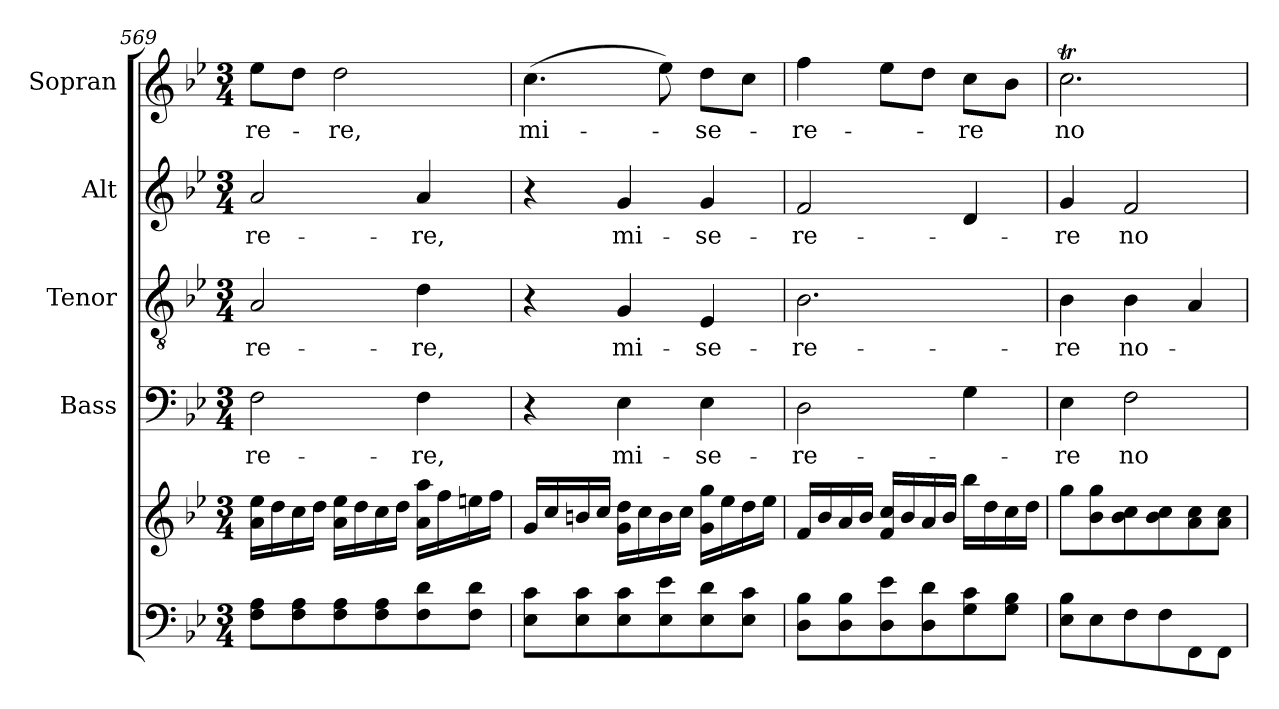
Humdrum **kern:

**kern	**kern	**kern	**text	**kern	**text	**kern	**text	**kern	**text
*part5	*part5	*part4	*part4	*part3	*part3	*part2	*part2	*part1	*part1
*staff6	*staff5	*staff4	*staff4	*staff3	*staff3	*staff2	*staff2	*staff1	*staff1
*	*	*I"Bass	*	*I"Tenor	*	*I"Alt	*	*I"Sopran	*
*	*	*I'B.	*	*I'T.	*	*I'A.	*	*I'S.	*
*clefF4	*clefG2	*clefF4	*	*clefGv2	*	*clefG2	*	*clefG2	*
*k[b-e-]	*k[b-e-]	*k[b-e-]	*	*k[b-e-]	*	*k[b-e-]	*	*k[b-e-]	*
*B-:	*B-:	*B-:	*	*B-:	*	*B-:	*	*B-:	*
*M3/4	*M3/4	*M3/4	*	*M3/4	*	*M3/4	*	*M3/4	*
=569	=569	=569	=569	=569	=569	=569	=569	=569	=569
!	!	!	!LO:LY:b	!	!LO:LY:b	!	!LO:LY:b	!	!LO:LY:b
8F\ 8A\L	16a\ 16ee-\LL	2F\	-re-	2A/	-re-	2a/	-re-	8ee-\L	-re-
.	16dd\	.	.	.	.	.	.	.	.
8F\ 8A\	16cc\	.	.	.	.	.	.	8dd\J	.
.	16dd\JJ	.	.	.	.	.	.	.	.
!	!	!	!	!	!	!	!	!	!LO:LY:b
8F\ 8A\	16a\ 16ee-\LL	.	.	.	.	.	.	2dd\	-re,
.	16dd\	.	.	.	.	.	.	.	.
8F\ 8A\	16cc\	.	.	.	.	.	.	.	.
.	16dd\JJ	.	.	.	.	.	.	.	.
!	!	!	!LO:LY:b	!	!LO:LY:b	!	!LO:LY:b	!	!
8F\ 8d\	16a\ 16aa\LL	4F\	-re,	4d\	-re,	4a/	-re,	.	.
.	16ff\	.	.	.	.	.	.	.	.
8F\ 8d\J	16een\	.	.	.	.	.	.	.	.
.	16ff\JJ	.	.	.	.	.	.	.	.
=570	=570	=570	=570	=570	=570	=570	=570	=570	=570
!	!	!	!	!	!	!	!	!	!LO:LY:b
8E-\ 8c\L	16g/LL	4r	.	4r	.	4r	.	(>4.cc\	mi-
.	16cc/	.	.	.	.	.	.	.	.
8E-\ 8c\	16bn/	.	.	.	.	.	.	.	.
.	16cc/JJ	.	.	.	.	.	.	.	.
!	!	!	!LO:LY:b	!	!LO:LY:b	!	!LO:LY:b	!	!
8E-\ 8c\	16g\ 16dd\LL	4E-\	mi-	4G/	mi-	4g/	mi-	.	.
.	16cc\	.	.	.	.	.	.	.	.
8E-\ 8e-\	16b\	.	.	.	.	.	.	8ee-\)	.
.	16cc\JJ	.	.	.	.	.	.	.	.
!	!	!	!LO:LY:b	!	!LO:LY:b	!	!LO:LY:b	!	!LO:LY:b
8E-\ 8d\	16g\ 16gg\LL	4E-\	-se-	4E-/	-se-	4g/	-se-	8dd\L	-se-
.	16ee-\	.	.	.	.	.	.	.	.
8E-\ 8c\J	16dd\	.	.	.	.	.	.	8cc\J	.
.	16ee-\JJ	.	.	.	.	.	.	.	.
=571	=571	=571	=571	=571	=571	=571	=571	=571	=571
!	!	!	!LO:LY:b	!	!LO:LY:b	!	!LO:LY:b	!	!LO:LY:b
8D\ 8B-\L	16f/LL	2D\	-re-	2.B-\	-re-	2f/	-re-	4ff\	-re-
.	16b-/	.	.	.	.	.	.	.	.
8D\ 8B-\	16a/	.	.	.	.	.	.	.	.
.	16b-/JJ	.	.	.	.	.	.	.	.
8D\ 8e-\	16f/ 16cc/LL	.	.	.	.	.	.	8ee-\L	.
.	16b-/	.	.	.	.	.	.	.	.
8D\ 8d\	16a/	.	.	.	.	.	.	8dd\J	.
.	16b-/JJ	.	.	.	.	.	.	.	.
!	!	!	!	!	!	!	!	!	!LO:LY:b
8G\ 8c\	16bb-\LL	4G\	.	.	.	4d/	.	8cc\L	-re
.	16dd\	.	.	.	.	.	.	.	.
8G\ 8B-\J	16cc\	.	.	.	.	.	.	8b-\J	.
.	16dd\JJ	.	.	.	.	.	.	.	.
!!LO:LB:g=z
=572	=572	=572	=572	=572	=572	=572	=572	=572	=572
!	!	!	!LO:LY:b	!	!LO:LY:b	!	!LO:LY:b	!	!LO:LY:b
8E-\ 8B-\L	8gg\L	4E-\	-re	4B-\	-re	4g/	-re	2.ccT\	no-
8E-\	8b-\ 8gg\	.	.	.	.	.	.	.	.
!	!	!	!LO:LY:b	!	!LO:LY:b	!	!LO:LY:b	!	!
8F\	8b-\ 8cc\	2F\	no-	4B-\	no-	2f/	no-	.	.
8F\	8b-\ 8cc\	.	.	.	.	.	.	.	.
8FF\	8a\ 8cc\	.	.	4A/	.	.	.	.	.
8FF\J	8a\ 8cc\J	.	.	.	.	.	.	.	.
=	=	=	=	=	=	=	=	=	=
*-	*-	*-	*-	*-	*-	*-	*-	*-	*-
